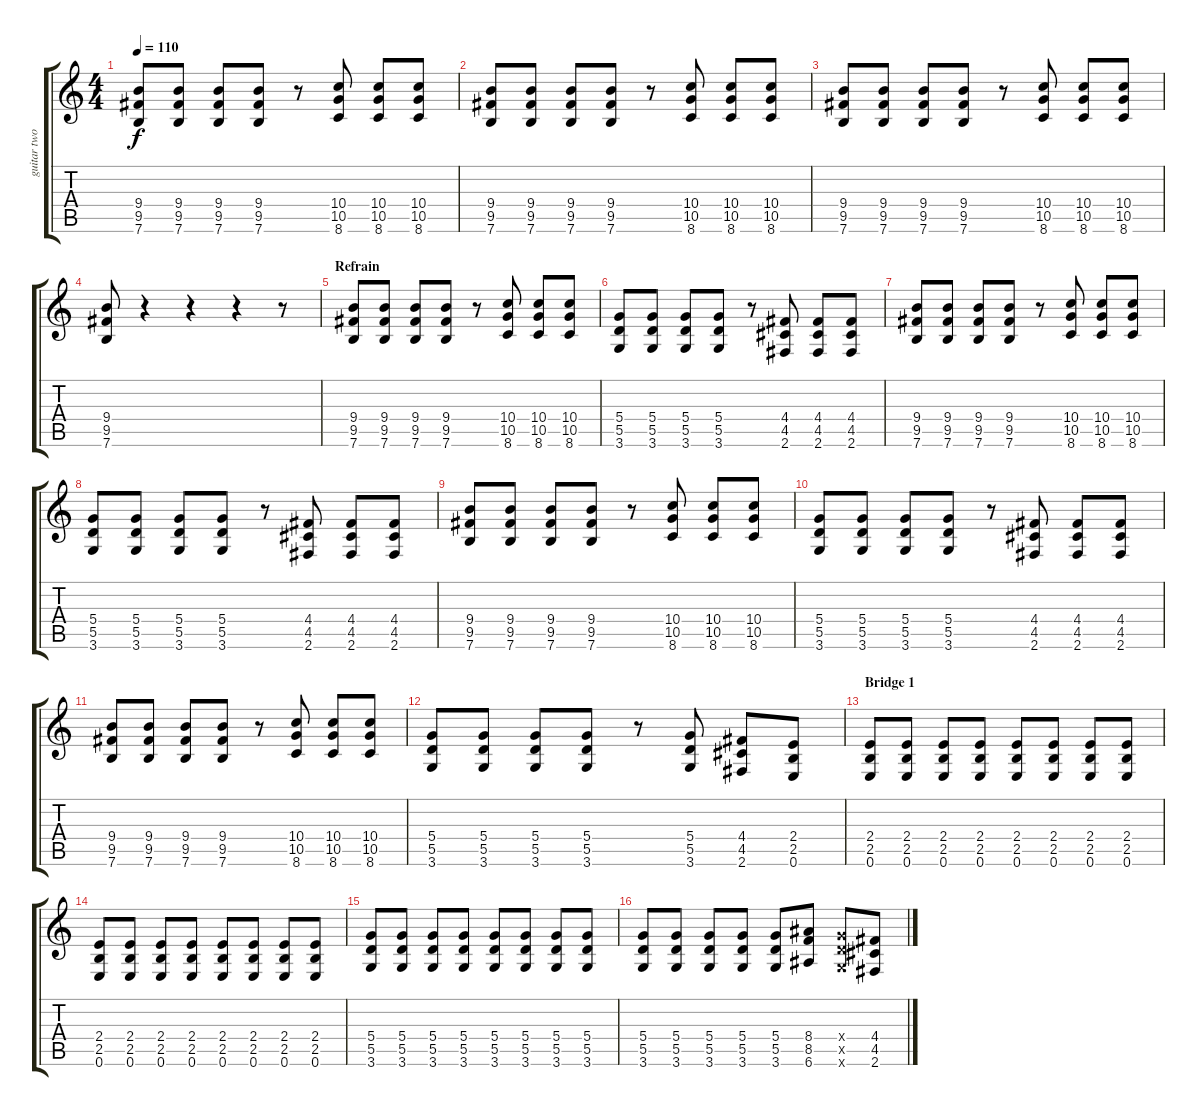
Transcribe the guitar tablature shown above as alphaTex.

\track ("guitar two" "guitar two") {instrument distortionguitar}
\staff {score tabs}
\tuning (E4 B3 G3 D3 A2 E2) {hide}
\ts (4 4)
\tempo 110
\clef g2
\ks c
(9.4 9.5 7.6).8{dy f} (9.4 9.5 7.6).8 (9.4 9.5 7.6).8 (9.4 9.5 7.6).8 r.8 (10.4 10.5 8.6).8 (10.4 10.5 8.6).8 (10.4 10.5 8.6).8 |
(9.4 9.5 7.6).8 (9.4 9.5 7.6).8 (9.4 9.5 7.6).8 (9.4 9.5 7.6).8 r.8 (10.4 10.5 8.6).8 (10.4 10.5 8.6).8 (10.4 10.5 8.6).8 |
(9.4 9.5 7.6).8 (9.4 9.5 7.6).8 (9.4 9.5 7.6).8 (9.4 9.5 7.6).8 r.8 (10.4 10.5 8.6).8 (10.4 10.5 8.6).8 (10.4 10.5 8.6).8 |
(9.4 9.5 7.6).8 r.4 r.4 r.4 r.8 |
\section ("" "Refrain")
(9.4 9.5 7.6).8{instrument electricguitarmuted} (9.4 9.5 7.6).8 (9.4 9.5 7.6).8 (9.4 9.5 7.6).8 r.8 (10.4 10.5 8.6).8 (10.4 10.5 8.6).8 (10.4 10.5 8.6).8 |
(5.4 5.5 3.6).8 (5.4 5.5 3.6).8 (5.4 5.5 3.6).8 (5.4 5.5 3.6).8 r.8 (4.4 4.5 2.6).8 (4.4 4.5 2.6).8 (4.4 4.5 2.6).8 |
(9.4 9.5 7.6).8 (9.4 9.5 7.6).8 (9.4 9.5 7.6).8 (9.4 9.5 7.6).8 r.8 (10.4 10.5 8.6).8 (10.4 10.5 8.6).8 (10.4 10.5 8.6).8 |
(5.4 5.5 3.6).8 (5.4 5.5 3.6).8 (5.4 5.5 3.6).8 (5.4 5.5 3.6).8 r.8 (4.4 4.5 2.6).8 (4.4 4.5 2.6).8 (4.4 4.5 2.6).8 |
(9.4 9.5 7.6).8{volume 10 instrument distortionguitar} (9.4 9.5 7.6).8 (9.4 9.5 7.6).8 (9.4 9.5 7.6).8 r.8 (10.4 10.5 8.6).8 (10.4 10.5 8.6).8 (10.4 10.5 8.6).8 |
(5.4 5.5 3.6).8 (5.4 5.5 3.6).8 (5.4 5.5 3.6).8 (5.4 5.5 3.6).8 r.8 (4.4 4.5 2.6).8 (4.4 4.5 2.6).8 (4.4 4.5 2.6).8 |
(9.4 9.5 7.6).8 (9.4 9.5 7.6).8 (9.4 9.5 7.6).8 (9.4 9.5 7.6).8 r.8 (10.4 10.5 8.6).8 (10.4 10.5 8.6).8 (10.4 10.5 8.6).8 |
(5.4 5.5 3.6).8{volume 14 instrument distortionguitar} (5.4 5.5 3.6).8 (5.4 5.5 3.6).8 (5.4 5.5 3.6).8 r.8 (5.4 5.5 3.6).8 (4.4 4.5 2.6).8 (2.4 2.5 0.6).8 |
\section ("" "Bridge 1")
(2.4 2.5 0.6).8 (2.4 2.5 0.6).8 (2.4 2.5 0.6).8 (2.4 2.5 0.6).8 (2.4 2.5 0.6).8 (2.4 2.5 0.6).8 (2.4 2.5 0.6).8 (2.4 2.5 0.6).8 |
(2.4 2.5 0.6).8 (2.4 2.5 0.6).8 (2.4 2.5 0.6).8 (2.4 2.5 0.6).8 (2.4 2.5 0.6).8 (2.4 2.5 0.6).8 (2.4 2.5 0.6).8 (2.4 2.5 0.6).8 |
(5.4 5.5 3.6).8 (5.4 5.5 3.6).8 (5.4 5.5 3.6).8 (5.4 5.5 3.6).8 (5.4 5.5 3.6).8 (5.4 5.5 3.6).8 (5.4 5.5 3.6).8 (5.4 5.5 3.6).8 |
(5.4 5.5 3.6).8 (5.4 5.5 3.6).8 (5.4 5.5 3.6).8 (5.4 5.5 3.6).8 (5.4 5.5 3.6).8 (8.4 8.5 6.6).8 (5.4{x} 5.5{x} 3.6{x}).8 (4.4 4.5 2.6).8
